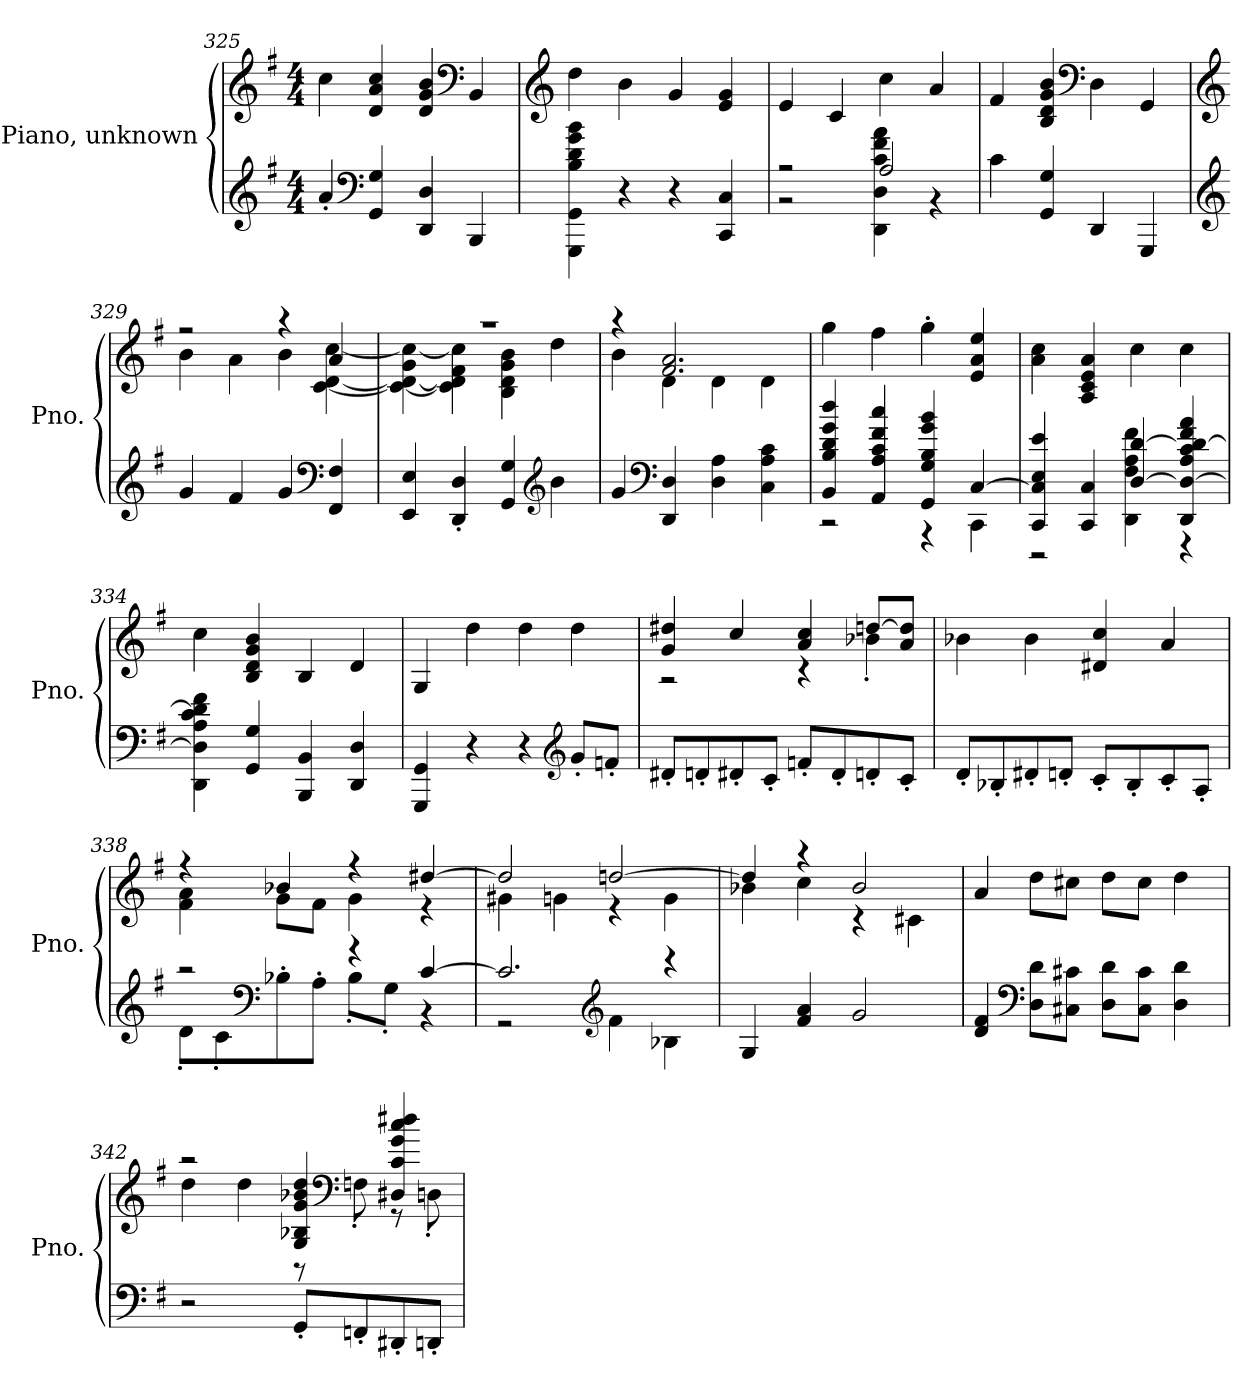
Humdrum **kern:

**kern	**kern
*part1	*part1
*staff2	*staff1
*I"Piano, unknown	*
*I'Pno.	*
!!LO:LB:g=z
*clefG2	*clefG2
*k[f#]	*k[f#]
*M4/4	*M4/4
=325	=325
4a'/	4cc\
*clefF4	*
4GG/ 4G/	4d/ 4a/ 4cc/
4DD/ 4D/	4d/ 4g/ 4b/
*	*clefF4
4BBB/	4BB/
=326	=326
*	*clefG2
4GGG\ 4GG\ 4B\ 4d\ 4g\ 4b\	4dd\
4r	4b\
4r	4g/
4CC/ 4C/	4e/ 4g/
=327	=327
*^	*
2r	2r	4e/
.	.	4c/
2A/	4DD\ 4D\ 4c\ 4f#\ 4a\	4cc\
.	4r	4a/
*v	*v	*
=328	=328
4c\	4f#/
4GG/ 4G/	4B/ 4d/ 4g/ 4b/
*	*clefF4
4DD/	4D\
4GGG/	4GG/
=329	=329
*clefG2	*clefG2
*	*^
4g/	2r	4b\
4f#/	.	4a\
4g/	4r	4b\
*clefF4	*	*
4FF#/ 4F#/	4a/	[4c\ [4d\ [4cc\
=330	=330	=330
4EE/ 4E/	1r	4c\_ 4d\_ 4g\ 4cc\_
4DD/' 4D/'	.	4c\] 4d\] 4f#\ 4cc\]
4GG/ 4G/	.	4B\ 4d\ 4g\ 4b\
*clefG2	*	*
4b\	.	4dd\
!!LO:LB:g=z	!!
=331	=331	=331
4g/	4r	4b\
*clefF4	*	*
4DD/ 4D/	2.f#/ 2.a/	4d\
4D\ 4A\	.	4d\
4C\ 4A\ 4c\	.	4d\
*	*v	*v
=332	=332
*^	*
4BB/ 4B/ 4d/ 4g/ 4dd/	2r	4gg\
4AA/ 4A/ 4c/ 4f#/ 4cc/	.	4ff#\
4GG/ 4G/ 4B/ 4g/ 4b/	4r	4gg'\
[4C/	4CC\	4e/ 4a/ 4ee/
=333	=333	=333
4CC/ 4C/] 4E/ 4e/	2r	4a\ 4cc\
4CC/ 4C/	.	4A/ 4c/ 4e/ 4a/
[4D/ [4d/	4DD\ 4F#\ 4A\ 4f#\	4cc\
4DD/ 4D/_ 4A/ 4c/ 4d/_ 4f#/ 4a/	4r	4cc\
*v	*v	*
=334	=334
4DD\ 4D\] 4A\ 4c\ 4d\] 4f#\	4cc\
4GG/ 4G/	4B/ 4d/ 4g/ 4b/
4BBB/ 4BB/	4B/
4DD/ 4D/	4d/
=335	=335
4GGG/ 4GG/	4G/
4r	4dd\
4r	4dd\
*clefG2	*
8g'/L	4dd\
8fn'/J	.
!!LO:LB:g=z
=336	=336
*	*^
8d#X'/L	4g/ 4dd#X/	2r
8dn'/	.	.
8d#X'/	4cc/	.
8c'/J	.	.
8fn'/L	4a/ 4cc/	4r
8d#'/	.	.
8dn'/	[8ddn/L	4b-X'\
8c'/J	8a/ 8dd/]J	.
*	*v	*v
=337	=337
8d'/L	4b-X\
8B-X'/	.
8d#X'/	4b-\
8dn'/J	.
8c'/L	4d#X/ 4cc/
8B-'/	.
8c'/	4a/
8A'/J	.
=338	=338
*^	*^
2r	8d'\L	4r	4f#\ 4a\
.	8c'\	.	.
*clefF4	*	*	*
.	8B-X'\	4b-X/	8g\L
.	8A'\J	.	8f#\J
4r	8B-'\L	4r	4g\
.	8G'\J	.	.
[4c/	4r	[4dd#X/	4r
=339	=339	=339	=339
2.c/]	2r	2dd#/]	4g#X\
.	.	.	4gn\
*clefG2	*	*	*
.	4f#\	[2ddn/	4r
4r	4B-X\	.	4g\
*v	*v	*	*
!!LO:LB:g=z	!!
=340	=340	=340
4G/	4dd/]	4b-X\
4f#/ 4a/	4r	4cc\
2g/	2b-/	4r
.	.	4c#X\
*	*v	*v
=341	=341
4d/ 4f#/	4a/
*clefF4	*
8D\ 8d\L	8dd\L
8C#X\ 8c#X\J	8cc#X\J
8D\ 8d\L	8dd\L
8C#\ 8c#\J	8cc#\J
4D\ 4d\	4dd\
=342	=342
*	*^
2r	2r	4dd\
.	.	4dd\
8GG'/L	4G/ 4B-X/ 4g/ 4b-X/ 4dd/	8r
*	*clefF4	*
8FFn'/	.	8Fn'\
8DD#X'/	4D#X/ 4c/ 4g/ 4cc/ 4dd#X/	8r
8DDn'/J	.	8Dn'\
*	*v	*v
=	=
*-	*-
